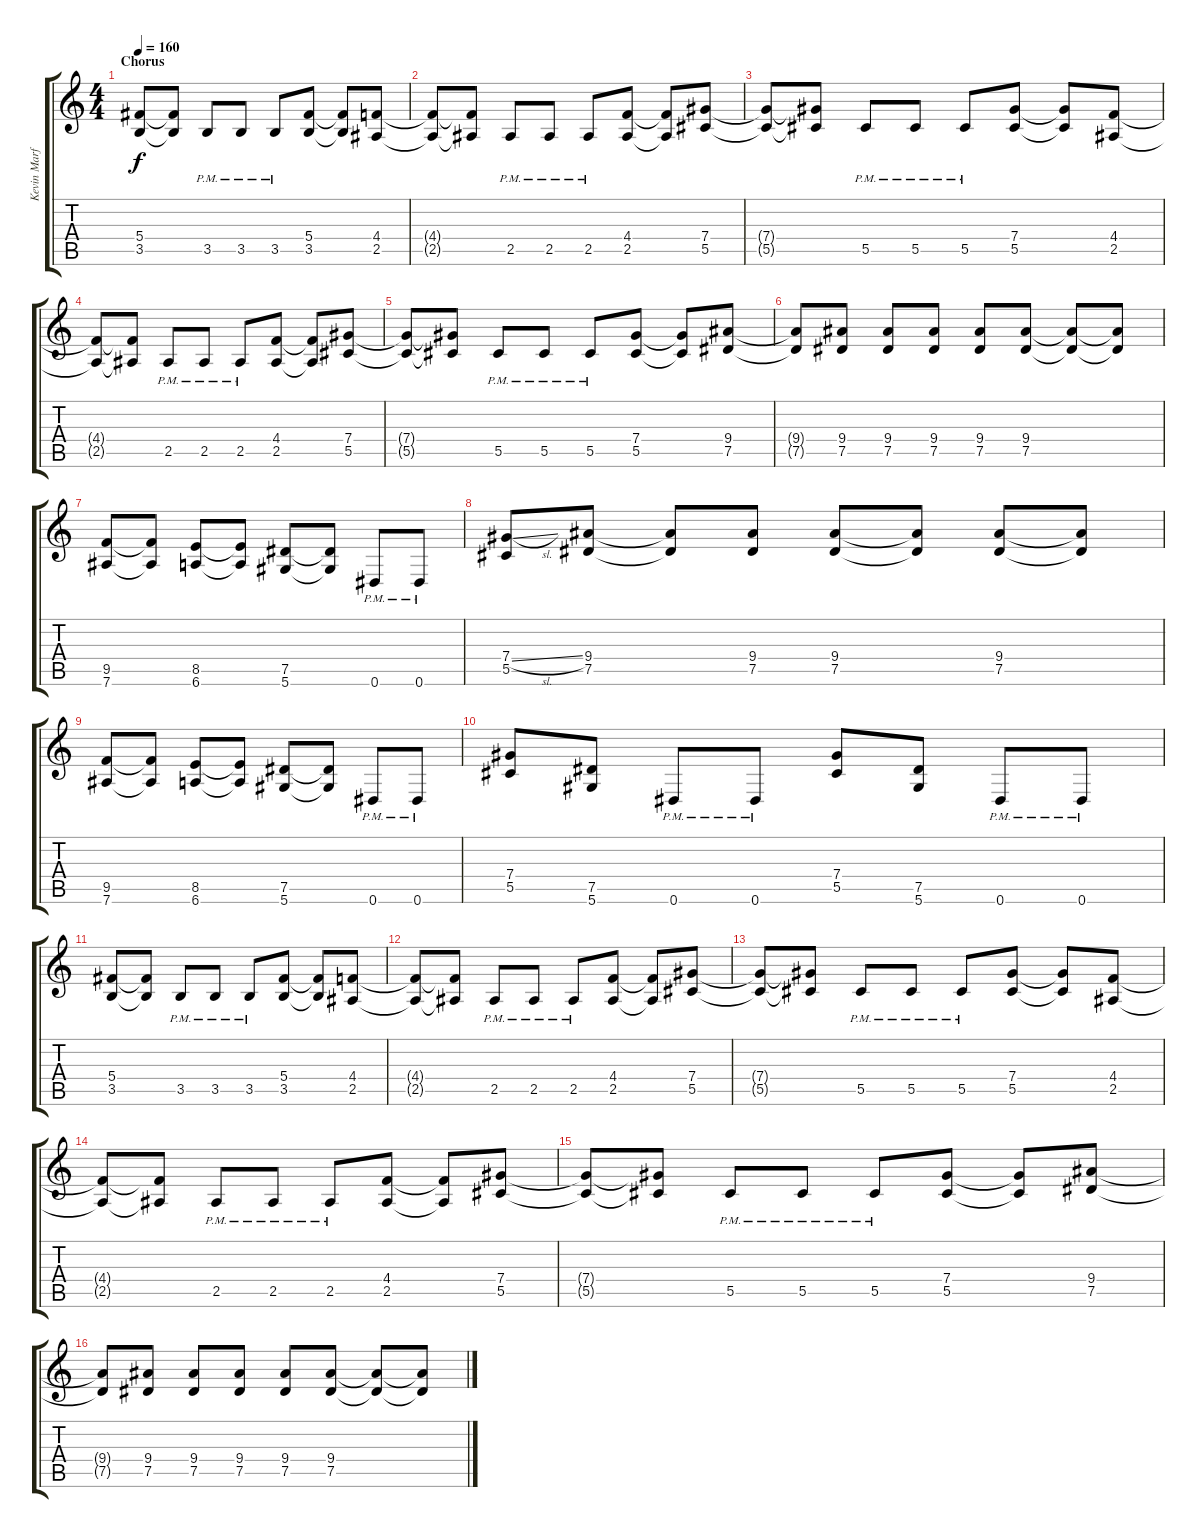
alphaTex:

\track ("Kevin Marfil" "Kevin Marf") {instrument distortionguitar}
\staff {score tabs}
\tuning (Eb4 Bb3 Gb3 Db3 Ab2 Eb2) {hide}
\ts (4 4)
\section ("" "Chorus")
\tempo 160
\clef g2
\ks c
(5.4 3.5).8{dy f} (5.4{t} 3.5{t}).8 3.5{pm}.8 3.5{pm}.8 3.5{pm}.8 (5.4 3.5).8 (5.4{t} 3.5{t}).8 (4.4 2.5).8 |
(4.4{t} 2.5{t}).8 (4.4{t} 2.5{t}).8 2.5{pm}.8 2.5{pm}.8 2.5{pm}.8 (4.4 2.5).8 (4.4{t} 2.5{t}).8 (7.4 5.5).8 |
(7.4{t} 5.5{t}).8 (7.4{t} 5.5{t}).8 5.5{pm}.8 5.5{pm}.8 5.5{pm}.8 (7.4 5.5).8 (7.4{t} 5.5{t}).8 (4.4 2.5).8 |
(4.4{t} 2.5{t}).8 (4.4{t} 2.5{t}).8 2.5{pm}.8 2.5{pm}.8 2.5{pm}.8 (4.4 2.5).8 (4.4{t} 2.5{t}).8 (7.4 5.5).8 |
(7.4{t} 5.5{t}).8 (7.4{t} 5.5{t}).8 5.5{pm}.8 5.5{pm}.8 5.5{pm}.8 (7.4 5.5).8 (7.4{t} 5.5{t}).8 (9.4 7.5).8 |
(9.4{t} 7.5{t}).8 (9.4 7.5).8 (9.4 7.5).8 (9.4 7.5).8 (9.4 7.5).8 (9.4 7.5).8 (9.4{t} 7.5{t}).8 (9.4{t} 7.5{t}).8 |
(9.5 7.6).8 (9.5{t} 7.6{t}).8 (8.5 6.6).8 (8.5{t} 6.6{t}).8 (7.5 5.6).8 (7.5{t} 5.6{t}).8 0.6{pm}.8 0.6{pm}.8 |
(7.4{sl} 5.5).8 (9.4 7.5).8 (9.4{t} 7.5{t}).8 (9.4 7.5).8 (9.4 7.5).8 (9.4{t} 7.5{t}).8 (9.4 7.5).8 (9.4{t} 7.5{t}).8 |
(9.5 7.6).8 (9.5{t} 7.6{t}).8 (8.5 6.6).8 (8.5{t} 6.6{t}).8 (7.5 5.6).8 (7.5{t} 5.6{t}).8 0.6{pm}.8 0.6{pm}.8 |
(7.4 5.5).8 (7.5 5.6).8 0.6{pm}.8 0.6{pm}.8 (7.4 5.5).8 (7.5 5.6).8 0.6{pm}.8 0.6{pm}.8 |
(5.4 3.5).8 (5.4{t} 3.5{t}).8 3.5{pm}.8 3.5{pm}.8 3.5{pm}.8 (5.4 3.5).8 (5.4{t} 3.5{t}).8 (4.4 2.5).8 |
(4.4{t} 2.5{t}).8 (4.4{t} 2.5{t}).8 2.5{pm}.8 2.5{pm}.8 2.5{pm}.8 (4.4 2.5).8 (4.4{t} 2.5{t}).8 (7.4 5.5).8 |
(7.4{t} 5.5{t}).8 (7.4{t} 5.5{t}).8 5.5{pm}.8 5.5{pm}.8 5.5{pm}.8 (7.4 5.5).8 (7.4{t} 5.5{t}).8 (4.4 2.5).8 |
(4.4{t} 2.5{t}).8 (4.4{t} 2.5{t}).8 2.5{pm}.8 2.5{pm}.8 2.5{pm}.8 (4.4 2.5).8 (4.4{t} 2.5{t}).8 (7.4 5.5).8 |
(7.4{t} 5.5{t}).8 (7.4{t} 5.5{t}).8 5.5{pm}.8 5.5{pm}.8 5.5{pm}.8 (7.4 5.5).8 (7.4{t} 5.5{t}).8 (9.4 7.5).8 |
(9.4{t} 7.5{t}).8 (9.4 7.5).8 (9.4 7.5).8 (9.4 7.5).8 (9.4 7.5).8 (9.4 7.5).8 (9.4{t} 7.5{t}).8 (9.4{t} 7.5{t}).8
